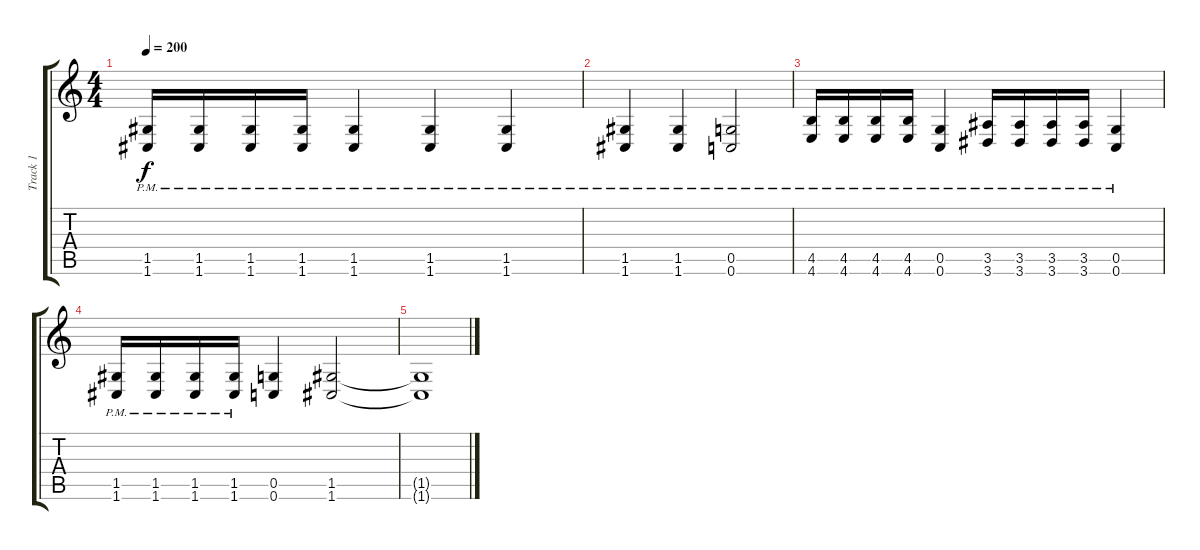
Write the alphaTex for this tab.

\track ("Track 1" "Track 1") {instrument acousticguitarsteel}
\staff {score tabs}
\tuning (D4 A3 F3 C3 G2 C2) {hide}
\ts (4 4)
\tempo 200
\clef g2
\ks c
(1.5 1.6{pm}).16{dy f volume 16} (1.5{pm} 1.6{pm}).16 (1.5{pm} 1.6{pm}).16 (1.5{pm} 1.6{pm}).16 (1.5{pm} 1.6{pm}).4 (1.5{pm} 1.6{pm}).4 (1.5{pm} 1.6{pm}).4 |
(1.5{pm} 1.6{pm}).4 (1.5{pm} 1.6{pm}).4 (0.5{pm} 0.6{pm}).2 |
(4.5{pm} 4.6{pm}).16 (4.5{pm} 4.6{pm}).16 (4.5{pm} 4.6{pm}).16 (4.5{pm} 4.6{pm}).16 (0.5{pm} 0.6{pm}).4 (3.5{pm} 3.6{pm}).16 (3.5{pm} 3.6{pm}).16 (3.5{pm} 3.6{pm}).16 (3.5{pm} 3.6{pm}).16 (0.5{pm} 0.6{pm}).4 |
(1.5{pm} 1.6{pm}).16 (1.5{pm} 1.6{pm}).16 (1.5{pm} 1.6{pm}).16 (1.5{pm} 1.6{pm}).16 (0.5 0.6).4 (1.5 1.6).2 |
(1.5{t} 1.6{t}).1
